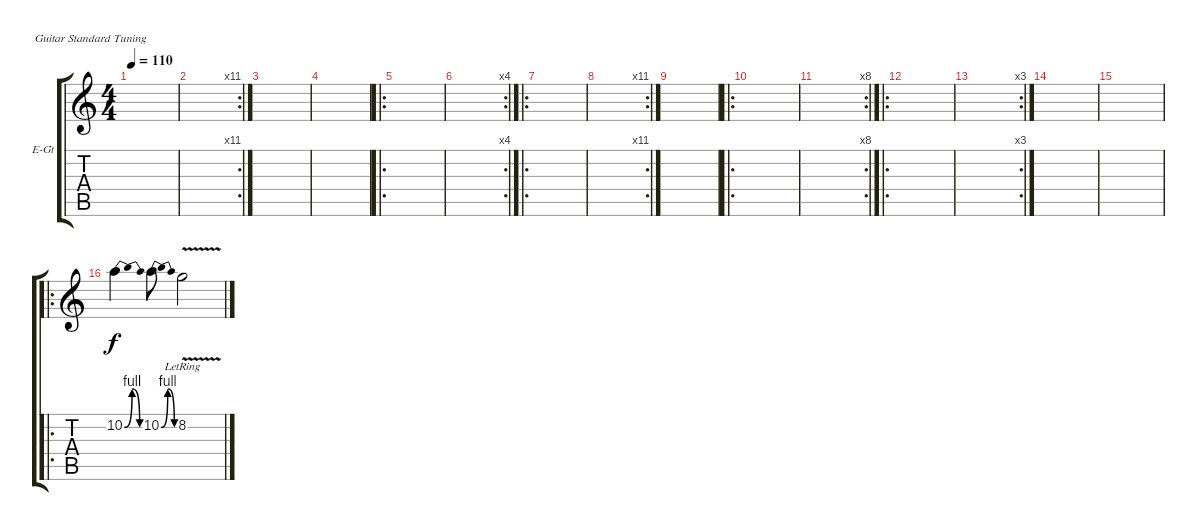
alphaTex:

\defaultSystemsLayout 4
\bracketExtendMode groupsimilarinstruments
\firstSystemTrackNameOrientation horizontal
\otherSystemsTrackNameOrientation horizontal
\track ("Solo Guitar" "E-Gt") {instrument overdrivenguitar}
\staff {score tabs}
\tuning (E4 B3 G3 D3 A2 E2)
\ts (4 4)
\tempo 110
\clef g2
\ks c
|
\rc 11
|
|
|
\ro
|
\rc 4
|
\ro
|
\rc 11
|
|
\ro
|
\rc 8
|
\ro
|
\rc 3
|
|
|
\ro
10.2{be (bendrelease 0 0 13.2 4 43.8 4 47.4 0)}.4 10.2{be (bendrelease 0 0 12 4 20.4 4 28.799999999999997 0)}.8 8.2{v lr}.2
